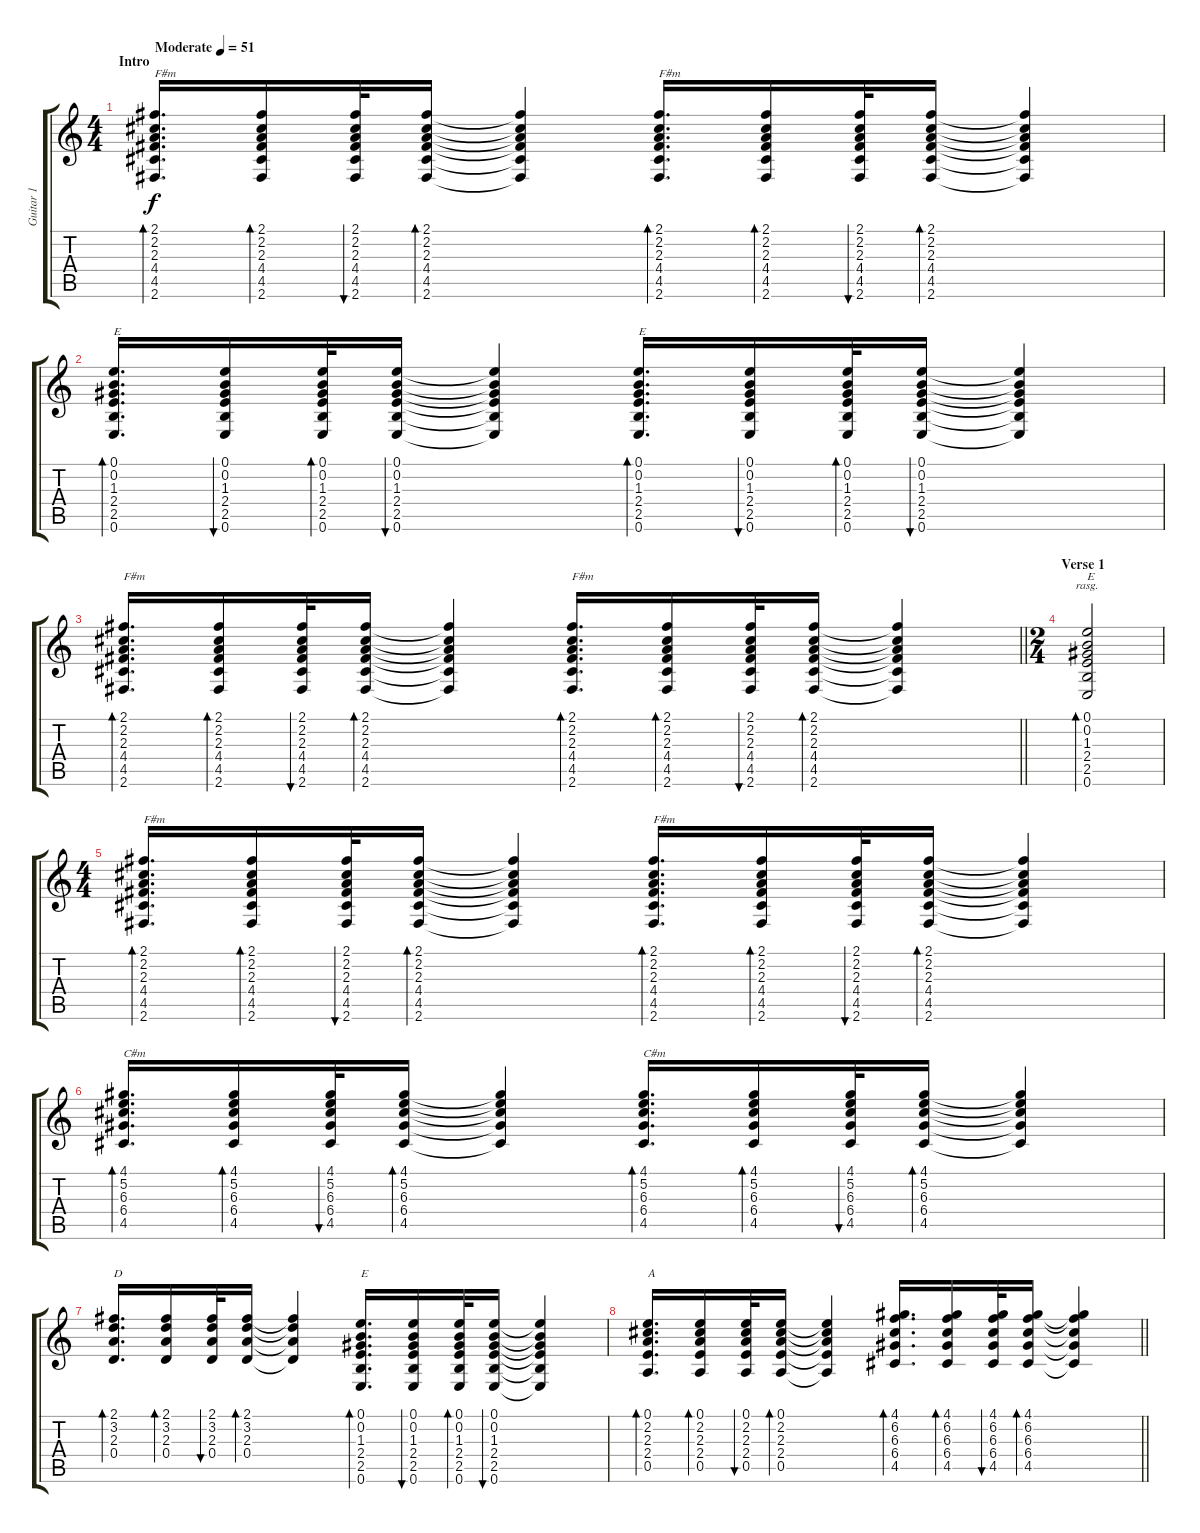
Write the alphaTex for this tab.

\track ("Guitar 1" "Guitar 1") {instrument acousticguitarsteel}
\staff {score tabs}
\tuning (E4 B3 G3 D3 A2 E2) {hide}
\ts (4 4)
\section ("" "Intro")
\tempo (51 "Moderate")
\clef g2
\ks c
(2.1 2.2 2.3 4.4 4.5 2.6).16{d bd 30 txt "F#m" dy f instrument acousticguitarsteel} (2.1 2.2 2.3 4.4 4.5 2.6).16{bd 30} (2.1 2.2 2.3 4.4 4.5 2.6).32{bu 30} (2.1 2.2 2.3 4.4 4.5 2.6).16{bd 30} (2.1{t} 2.2{t} 2.3{t} 4.4{t} 4.5{t} 2.6{t}).4 (2.1 2.2 2.3 4.4 4.5 2.6).16{d bd 30 txt "F#m"} (2.1 2.2 2.3 4.4 4.5 2.6).16{bd 30} (2.1 2.2 2.3 4.4 4.5 2.6).32{bu 30} (2.1 2.2 2.3 4.4 4.5 2.6).16{bd 30} (2.1{t} 2.2{t} 2.3{t} 4.4{t} 4.5{t} 2.6{t}).4 |
(0.1 0.2 1.3 2.4 2.5 0.6).16{d bd 30 txt "E"} (0.1 0.2 1.3 2.4 2.5 0.6).16{bu 30} (0.1 0.2 1.3 2.4 2.5 0.6).32{bd 30} (0.1 0.2 1.3 2.4 2.5 0.6).16{bu 30} (0.1{t} 0.2{t} 1.3{t} 2.4{t} 2.5{t} 0.6{t}).4 (0.1 0.2 1.3 2.4 2.5 0.6).16{d bd 30 txt "E"} (0.1 0.2 1.3 2.4 2.5 0.6).16{bu 30} (0.1 0.2 1.3 2.4 2.5 0.6).32{bd 30} (0.1 0.2 1.3 2.4 2.5 0.6).16{bu 30} (0.1{t} 0.2{t} 1.3{t} 2.4{t} 2.5{t} 0.6{t}).4 |
\barLineRight lightlight
(2.1 2.2 2.3 4.4 4.5 2.6).16{d bd 30 txt "F#m"} (2.1 2.2 2.3 4.4 4.5 2.6).16{bd 30} (2.1 2.2 2.3 4.4 4.5 2.6).32{bu 30} (2.1 2.2 2.3 4.4 4.5 2.6).16{bd 30} (2.1{t} 2.2{t} 2.3{t} 4.4{t} 4.5{t} 2.6{t}).4 (2.1 2.2 2.3 4.4 4.5 2.6).16{d bd 30 txt "F#m"} (2.1 2.2 2.3 4.4 4.5 2.6).16{bd 30} (2.1 2.2 2.3 4.4 4.5 2.6).32{bu 30} (2.1 2.2 2.3 4.4 4.5 2.6).16{bd 30} (2.1{t} 2.2{t} 2.3{t} 4.4{t} 4.5{t} 2.6{t}).4 |
\ts (2 4)
\section ("" "Verse 1")
(0.1 0.2 1.3 2.4 2.5 0.6).2{bd 120 rasg ii txt "E"} |
\ts (4 4)
(2.1 2.2 2.3 4.4 4.5 2.6).16{d bd 30 txt "F#m"} (2.1 2.2 2.3 4.4 4.5 2.6).16{bd 30} (2.1 2.2 2.3 4.4 4.5 2.6).32{bu 30} (2.1 2.2 2.3 4.4 4.5 2.6).16{bd 30} (2.1{t} 2.2{t} 2.3{t} 4.4{t} 4.5{t} 2.6{t}).4 (2.1 2.2 2.3 4.4 4.5 2.6).16{d bd 30 txt "F#m"} (2.1 2.2 2.3 4.4 4.5 2.6).16{bd 30} (2.1 2.2 2.3 4.4 4.5 2.6).32{bu 30} (2.1 2.2 2.3 4.4 4.5 2.6).16{bd 30} (2.1{t} 2.2{t} 2.3{t} 4.4{t} 4.5{t} 2.6{t}).4 |
(4.1 5.2 6.3 6.4 4.5).16{d bd 30 txt "C#m"} (4.1 5.2 6.3 6.4 4.5).16{bd 30} (4.1 5.2 6.3 6.4 4.5).32{bu 30} (4.1 5.2 6.3 6.4 4.5).16{bd 30} (4.1{t} 5.2{t} 6.3{t} 6.4{t} 4.5{t}).4 (4.1 5.2 6.3 6.4 4.5).16{d bd 30 txt "C#m"} (4.1 5.2 6.3 6.4 4.5).16{bd 30} (4.1 5.2 6.3 6.4 4.5).32{bu 30} (4.1 5.2 6.3 6.4 4.5).16{bd 30} (4.1{t} 5.2{t} 6.3{t} 6.4{t} 4.5{t}).4 |
(2.1 3.2 2.3 0.4).16{d bd 30 txt "D"} (2.1 3.2 2.3 0.4).16{bd 30} (2.1 3.2 2.3 0.4).32{bu 30} (2.1 3.2 2.3 0.4).16{bd 30} (2.1{t} 3.2{t} 2.3{t} 0.4{t}).4 (0.1 0.2 1.3 2.4 2.5 0.6).16{d bd 30 txt "E"} (0.1 0.2 1.3 2.4 2.5 0.6).16{bu 30} (0.1 0.2 1.3 2.4 2.5 0.6).32{bd 30} (0.1 0.2 1.3 2.4 2.5 0.6).16{bu 30} (0.1{t} 0.2{t} 1.3{t} 2.4{t} 2.5{t} 0.6{t}).4 |
\barLineRight lightlight
(0.1 2.2 2.3 2.4 0.5).16{d bd 30 txt "A"} (0.1 2.2 2.3 2.4 0.5).16{bd 30} (0.1 2.2 2.3 2.4 0.5).32{bu 30} (0.1 2.2 2.3 2.4 0.5).16{bd 30} (0.1{t} 2.2{t} 2.3{t} 2.4{t} 0.5{t}).4 (4.1 6.2 6.3 6.4 4.5).16{d bd 30} (4.1 6.2 6.3 6.4 4.5).16{bd 30} (4.1 6.2 6.3 6.4 4.5).32{bu 30} (4.1 6.2 6.3 6.4 4.5).16{bd 30} (4.1{t} 6.2{t} 6.3{t} 6.4{t} 4.5{t}).4
